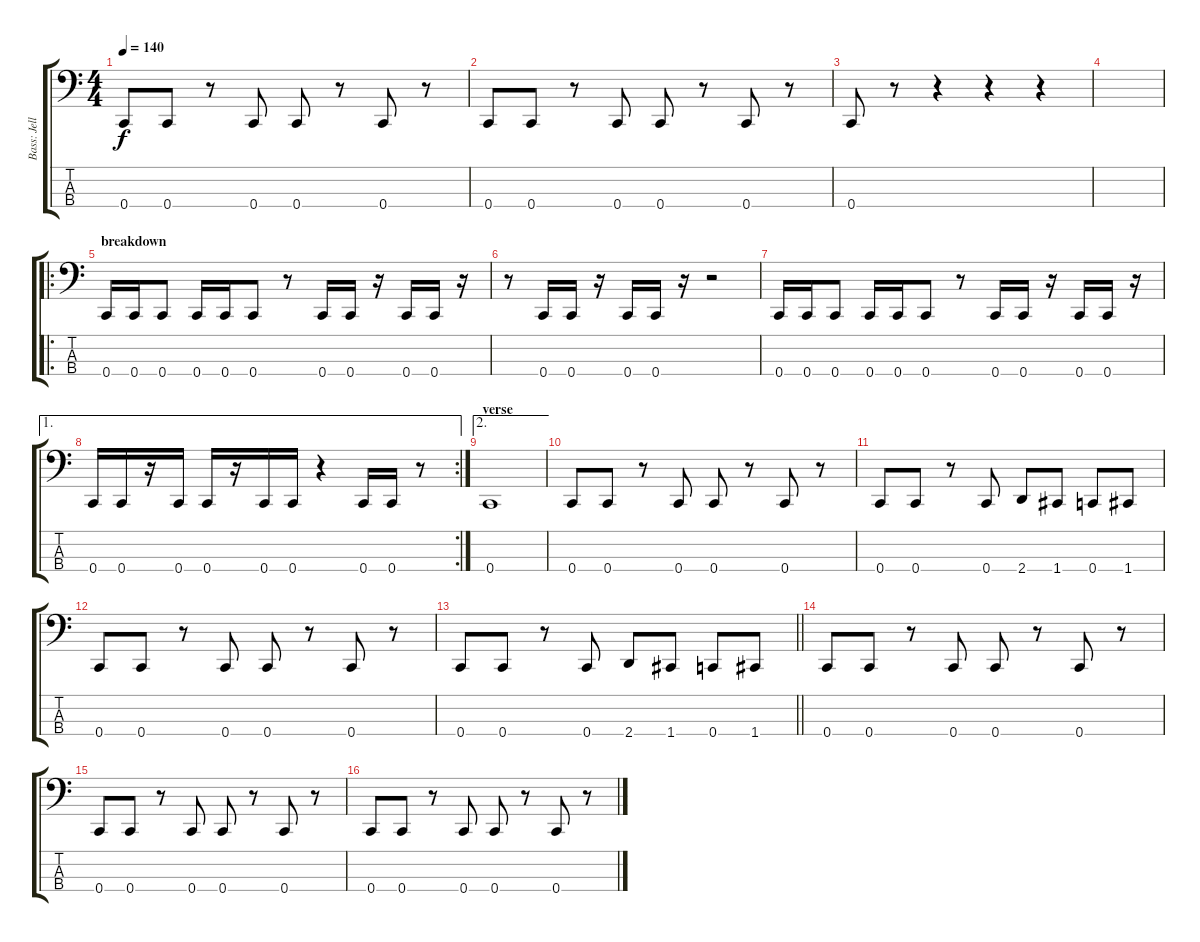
\track ("Bass: Jelle" "Bass: Jell") {instrument electricbasspick}
\staff {score tabs}
\tuning (F2 C2 G1 C1) {hide}
\ts (4 4)
\tempo 140
\clef f4
\ks c
0.4.8{dy f} 0.4.8 r.8 0.4.8 0.4.8 r.8 0.4.8 r.8 |
0.4.8 0.4.8 r.8 0.4.8 0.4.8 r.8 0.4.8 r.8 |
0.4.8 r.8 r.4 r.4 r.4 |
|
\ro
\section ("" "breakdown")
0.4.16 0.4.16 0.4.8 0.4.16 0.4.16 0.4.8 r.8 0.4.16 0.4.16 r.16 0.4.16 0.4.16 r.16 |
r.8 0.4.16 0.4.16 r.16 0.4.16 0.4.16 r.16 r.2 |
0.4.16 0.4.16 0.4.8 0.4.16 0.4.16 0.4.8 r.8 0.4.16 0.4.16 r.16 0.4.16 0.4.16 r.16 |
\ae 1
\rc 2
0.4.16 0.4.16 r.16 0.4.16 0.4.16 r.16 0.4.16 0.4.16 r.4 0.4.16 0.4.16 r.8 |
\ae 2
\section ("" "verse")
0.4.1 |
0.4.8 0.4.8 r.8 0.4.8 0.4.8 r.8 0.4.8 r.8 |
0.4.8 0.4.8 r.8 0.4.8 2.4.8 1.4.8 0.4.8 1.4.8 |
0.4.8 0.4.8 r.8 0.4.8 0.4.8 r.8 0.4.8 r.8 |
\barLineRight lightlight
0.4.8 0.4.8 r.8 0.4.8 2.4.8 1.4.8 0.4.8 1.4.8 |
0.4.8 0.4.8 r.8 0.4.8 0.4.8 r.8 0.4.8 r.8 |
0.4.8 0.4.8 r.8 0.4.8 0.4.8 r.8 0.4.8 r.8 |
0.4.8 0.4.8 r.8 0.4.8 0.4.8 r.8 0.4.8 r.8
